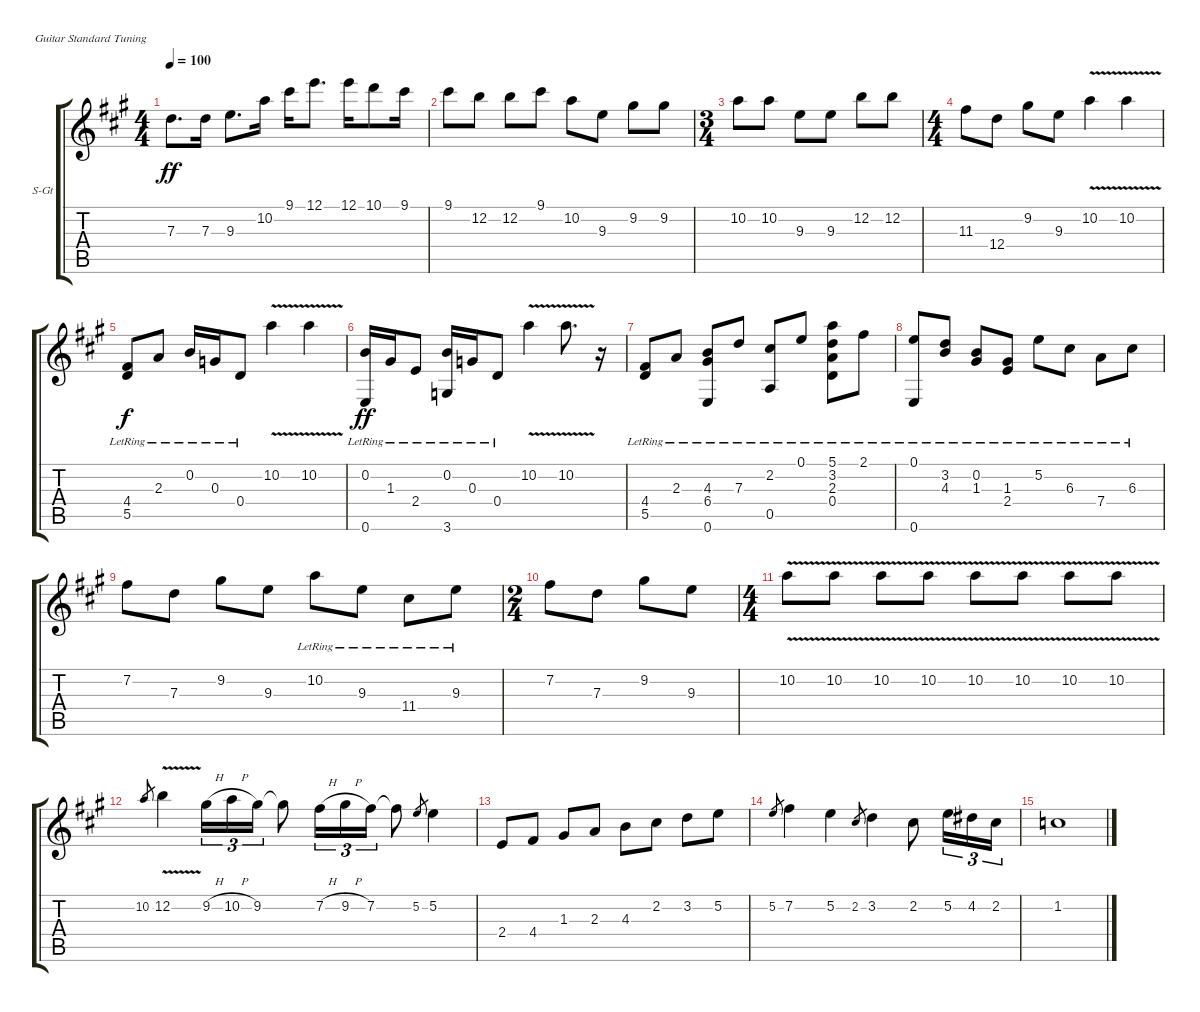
\defaultSystemsLayout 4
\bracketExtendMode groupsimilarinstruments
\firstSystemTrackNameOrientation horizontal
\otherSystemsTrackNameOrientation horizontal
\track ("Steel Guitar" "S-Gt") {instrument acousticguitarsteel}
\staff {score tabs}
\tuning (E4 B3 G3 D3 A2 E2)
\ts (4 4)
\tempo 100
\clef g2
\ks a
7.3.8{d dy ff} 7.3.16 9.3.8{d} 10.2.16 9.1.16 12.1.8{d} 12.1.16 10.1.8 9.1.16 |
9.1.8 12.2.8 12.2.8 9.1.8 10.2.8 9.3.8 9.2.8 9.2.8 |
\ts (3 4)
10.2.8 10.2.8 9.3.8 9.3.8 12.2.8 12.2.8 |
\ts (4 4)
11.3.8 12.4.8 9.2.8 9.3.8 10.2{v}.4 10.2{v}.4 |
(5.5{lr} 4.4{lr}).8{dy f} 2.3{lr}.8 0.2{lr}.16 0.3{lr}.16 0.4{lr}.8 10.2{v}.4 10.2{v}.4 |
(0.2{lr} 0.6{lr}).16{dy ff} 1.3{lr}.16 2.4{lr}.8 (0.2{lr} 3.6).16 0.3{lr}.16 0.4{lr}.8 10.2{v}.4 10.2{v}.8{d} r.16 |
(5.5{lr} 4.4{lr}).8 2.3{lr}.8 (0.6{lr} 6.4{lr} 4.3{lr}).8 7.3{lr}.8 (0.5{lr} 2.2{lr}).8 0.1{lr}.8 (5.1{lr} 3.2{lr} 2.3{lr} 0.4{lr}).8 2.1{lr}.8 |
(0.1{lr} 0.6{lr}).8 (3.2{lr} 4.3{lr}).8 (0.2{lr} 1.3{lr}).8 (1.3{lr} 2.4{lr}).8 5.2{lr}.8 6.3{lr}.8 7.4{lr}.8 6.3{lr}.8 |
7.2.8 7.3.8 9.2.8 9.3.8 10.2{lr}.8 9.3{lr}.8 11.4{lr}.8 9.3{lr}.8 |
\ts (2 4)
7.2.8 7.3.8 9.2.8 9.3.8 |
\ts (4 4)
10.2{v}.8 10.2{v}.8 10.2{v}.8 10.2{v}.8 10.2{v}.8 10.2{v}.8 10.2{v}.8 10.2{v}.8 |
10.2.8{gr} 12.2{v}.4 9.2{h}.16{tu (3 2)} 10.2{h}.16{tu (3 2)} 9.2.16{tu (3 2)} 9.2{t}.8 7.2{h}.16{tu (3 2)} 9.2{h}.16{tu (3 2)} 7.2.16{tu (3 2)} 7.2{t}.8 5.2.8{gr} 5.2.4 |
2.4.8 4.4.8 1.3.8 2.3.8 4.3.8 2.2.8 3.2.8 5.2.8 |
5.2.8{gr} 7.2.4 5.2.4 2.2.8{gr} 3.2.4 2.2.8 5.2.16{tu (3 2)} 4.2.16{tu (3 2)} 2.2.16{tu (3 2)} |
1.2.1
